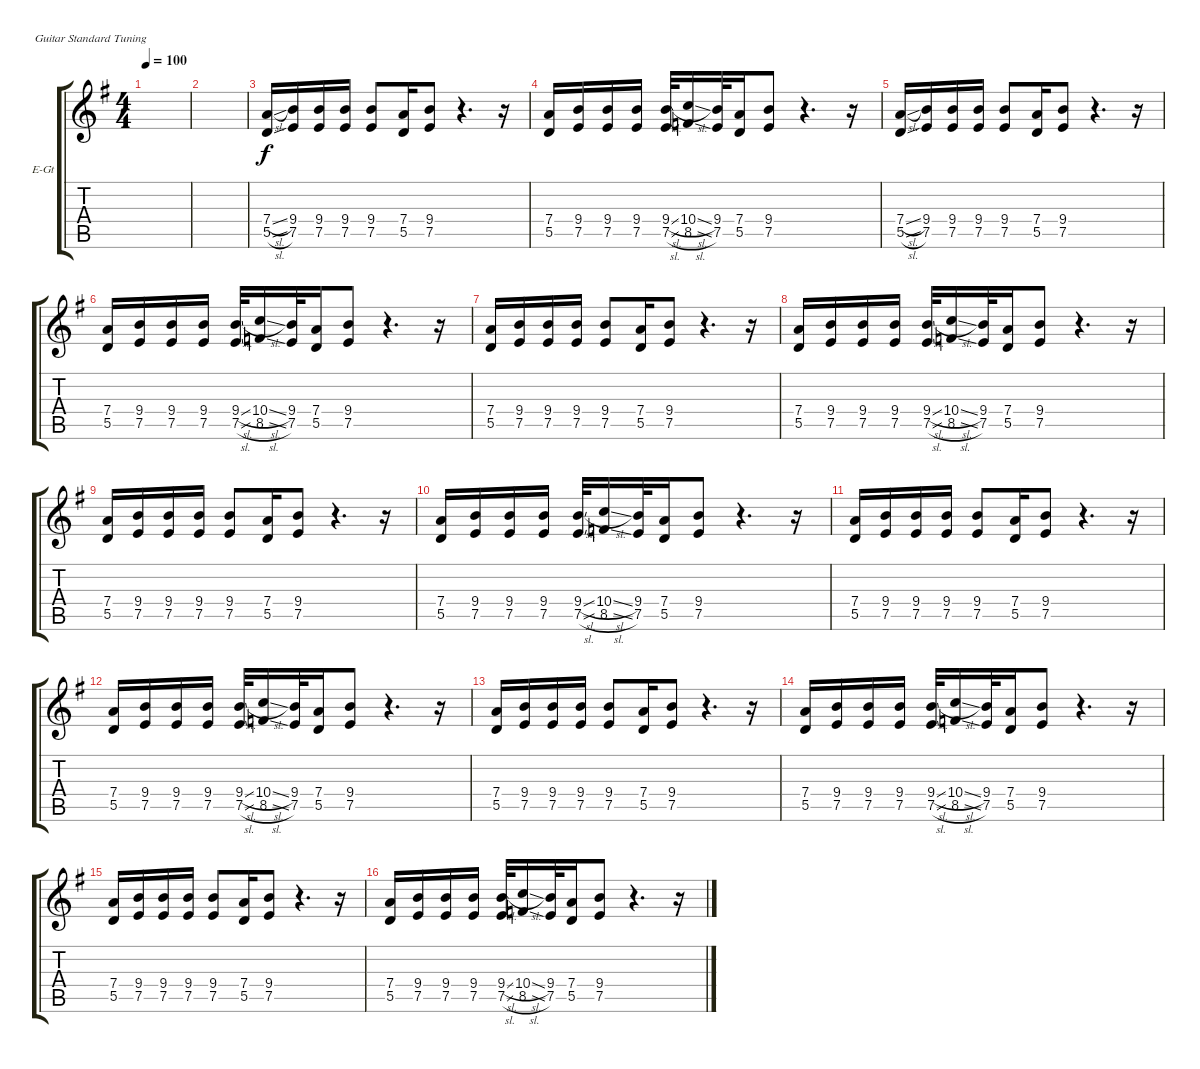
\defaultSystemsLayout 4
\bracketExtendMode groupsimilarinstruments
\firstSystemTrackNameOrientation horizontal
\otherSystemsTrackNameOrientation horizontal
\track ("Electric Guitar (Clean)" "E-Gt") {instrument electricguitarclean}
\staff {score tabs}
\tuning (E4 B3 G3 D3 A2 E2)
\ts (4 4)
\tempo 100
\clef g2
\ks eminor
|
|
(5.5{sl} 7.4{sl}).16 (9.4 7.5).16 (7.5 9.4).16 (7.5 9.4).16 (7.5 9.4).8 (5.5 7.4).16 (7.5 9.4).8 r.4{d} r.16 |
(5.5 7.4).16 (9.4 7.5).16 (7.5 9.4).16 (7.5 9.4).16 (7.5{sl} 9.4{sl}).32 (8.5{sl} 10.4{sl}).16 (7.5 9.4).32 (5.5 7.4).16 (7.5 9.4).8 r.4{d} r.16 |
(5.5{sl} 7.4{sl}).16 (9.4 7.5).16 (7.5 9.4).16 (7.5 9.4).16 (7.5 9.4).8 (5.5 7.4).16 (7.5 9.4).8 r.4{d} r.16 |
(5.5 7.4).16 (9.4 7.5).16 (7.5 9.4).16 (7.5 9.4).16 (7.5{sl} 9.4{sl}).32 (8.5{sl} 10.4{sl}).16 (7.5 9.4).32 (5.5 7.4).16 (7.5 9.4).8 r.4{d} r.16 |
(5.5 7.4).16 (9.4 7.5).16 (7.5 9.4).16 (7.5 9.4).16 (7.5 9.4).8 (5.5 7.4).16 (7.5 9.4).8 r.4{d} r.16 |
(5.5 7.4).16 (9.4 7.5).16 (7.5 9.4).16 (7.5 9.4).16 (7.5{sl} 9.4{sl}).32 (8.5{sl} 10.4{sl}).16 (7.5 9.4).32 (5.5 7.4).16 (7.5 9.4).8 r.4{d} r.16 |
(5.5 7.4).16 (9.4 7.5).16 (7.5 9.4).16 (7.5 9.4).16 (7.5 9.4).8 (5.5 7.4).16 (7.5 9.4).8 r.4{d} r.16 |
(5.5 7.4).16 (9.4 7.5).16 (7.5 9.4).16 (7.5 9.4).16 (7.5{sl} 9.4{sl}).32 (8.5{sl} 10.4{sl}).16 (7.5 9.4).32 (5.5 7.4).16 (7.5 9.4).8 r.4{d} r.16 |
(5.5 7.4).16 (9.4 7.5).16 (7.5 9.4).16 (7.5 9.4).16 (7.5 9.4).8 (5.5 7.4).16 (7.5 9.4).8 r.4{d} r.16 |
(5.5 7.4).16 (9.4 7.5).16 (7.5 9.4).16 (7.5 9.4).16 (7.5{sl} 9.4{sl}).32 (8.5{sl} 10.4{sl}).16 (7.5 9.4).32 (5.5 7.4).16 (7.5 9.4).8 r.4{d} r.16 |
(5.5 7.4).16 (9.4 7.5).16 (7.5 9.4).16 (7.5 9.4).16 (7.5 9.4).8 (5.5 7.4).16 (7.5 9.4).8 r.4{d} r.16 |
(5.5 7.4).16 (9.4 7.5).16 (7.5 9.4).16 (7.5 9.4).16 (7.5{sl} 9.4{sl}).32 (8.5{sl} 10.4{sl}).16 (7.5 9.4).32 (5.5 7.4).16 (7.5 9.4).8 r.4{d} r.16 |
(5.5 7.4).16 (9.4 7.5).16 (7.5 9.4).16 (7.5 9.4).16 (7.5 9.4).8 (5.5 7.4).16 (7.5 9.4).8 r.4{d} r.16 |
(5.5 7.4).16 (9.4 7.5).16 (7.5 9.4).16 (7.5 9.4).16 (7.5{sl} 9.4{sl}).32 (8.5{sl} 10.4{sl}).16 (7.5 9.4).32 (5.5 7.4).16 (7.5 9.4).8 r.4{d} r.16
